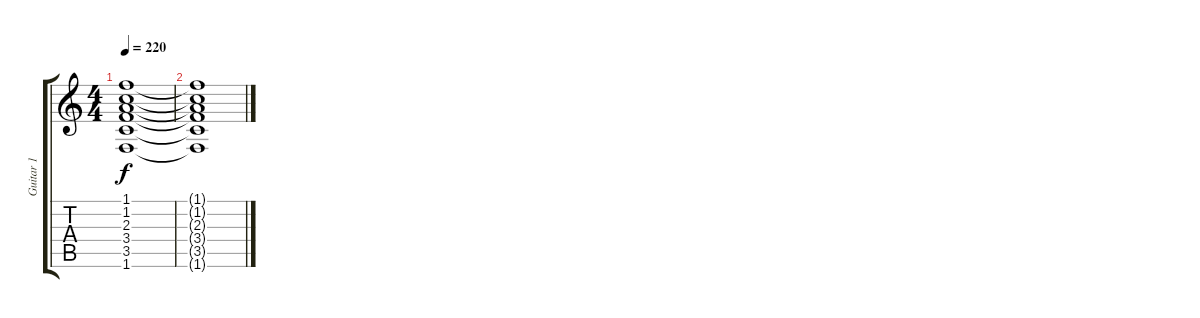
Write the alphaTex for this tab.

\track ("Guitar 1" "Guitar 1") {instrument overdrivenguitar}
\staff {score tabs}
\tuning (E4 B3 G3 D3 A2 E2) {hide}
\ts (4 4)
\tempo 220
\clef g2
\ks c
(1.1 1.2 2.3 3.4 3.5 1.6).1{dy f} |
(1.1{t} 1.2{t} 2.3{t} 3.4{t} 3.5{t} 1.6{t}).1
